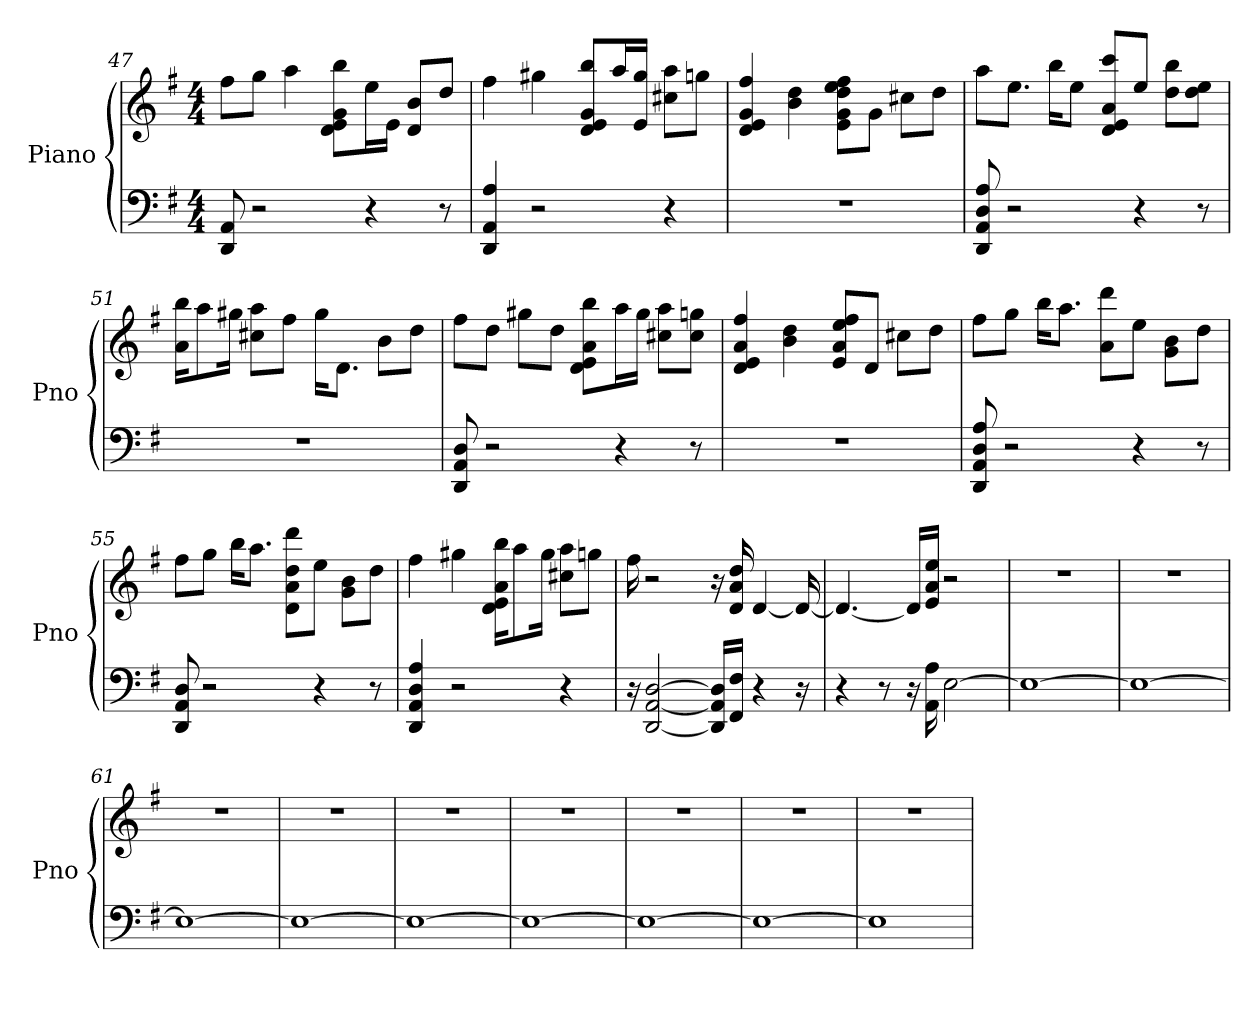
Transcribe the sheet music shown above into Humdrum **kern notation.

**kern	**kern
*part1	*part1
*staff2	*staff1
*I"Piano	*
*I'Pno	*
*clefF4	*clefG2
*k[f#]	*k[f#]
*G:	*G:
*M4/4	*M4/4
=47	=47
8DD 8AA	8ff#\L
2r	8gg\J
.	4aa
.	8bb\ 8d\ 8g\ 8e\L
4r	16ee\L
.	16e\JJ
.	8d/ 8b/L
8r	8dd/J
=48	=48
4A 4DD 4AA	4ff#
2r	4gg#
.	8e/ 8bb/ 8g/ 8d/L
.	16aa/L
.	16gg#/ 16e/JJ
4r	8cc#\ 8aa\L
.	8gg\J
=49	=49
1r	4g 4e 4d 4ff#
.	4b 4dd
.	8ff#\ 8dd\ 8ee\ 8g\ 8e\L
.	8g\J
.	8cc#\L
.	8dd\J
=50	=50
8A 8AA 8DD 8D	8aa\L
2r	8.ee\J
.	16bb\KL
.	8ee\J
.	8d/ 8e/ 8ccc/ 8a/L
4r	8ee/J
.	8dd\ 8bb\L
8r	8dd\ 8ee\J
=51	=51
1r	16a\ 16bb\KL
.	8aa\
.	16gg#\Jk
.	8cc#\ 8aa\L
.	8ff#\J
.	16gg#\KL
.	8.d\J
.	8b\L
.	8dd\J
=52	=52
8AA 8DD 8D	8ff#\L
2r	8dd\J
.	8gg#\L
.	8dd\J
.	8bb\ 8a\ 8d\ 8e\L
4r	16aa\L
.	16gg#\JJ
.	8cc#\ 8aa\L
8r	8cc#\ 8gg\J
=53	=53
1r	4a 4ff# 4d 4e
.	4dd 4b
.	8ff#/ 8a/ 8e/ 8ee/L
.	8d/J
.	8cc#\L
.	8dd\J
=54	=54
8AA 8A 8DD 8D	8ff#\L
2r	8gg\J
.	16bb\KL
.	8.aa\J
.	8ddd\ 8a\L
4r	8ee\J
.	8g\ 8b\L
8r	8dd\J
=55	=55
8AA 8DD 8D	8ff#\L
2r	8gg\J
.	16bb\KL
.	8.aa\J
.	8ddd\ 8d\ 8a\ 8dd\L
4r	8ee\J
.	8b\ 8g\L
8r	8dd\J
=56	=56
4AA 4DD 4A 4D	4ff#
2r	4gg#
.	16bb\ 16d\ 16e\ 16a\KL
.	8aa\
.	16gg#\Jk
4r	8cc#\ 8aa\L
.	8gg\J
=57	=57
16r	16ff#
[2AA [2DD [2D	2r
16AA]/ 16DD]/ 16D]/LL	16r
16FF#/ 16F#/JJ	16a 16dd 16d
4r	[4d
16r	16d_
=58	=58
4r	4.d_
8r	.
16r	16d/LL]
16AA 16A	16e/ 16a/ 16ee/JJ
[2E	2r
=59	=59
1E_	1r
=60	=60
1E_	1r
=61	=61
1E_	1r
=62	=62
1E_	1r
=63	=63
1E_	1r
=64	=64
1E_	1r
=65	=65
1E_	1r
=66	=66
1E_	1r
=67	=67
1E]	1r
=	=
*-	*-
